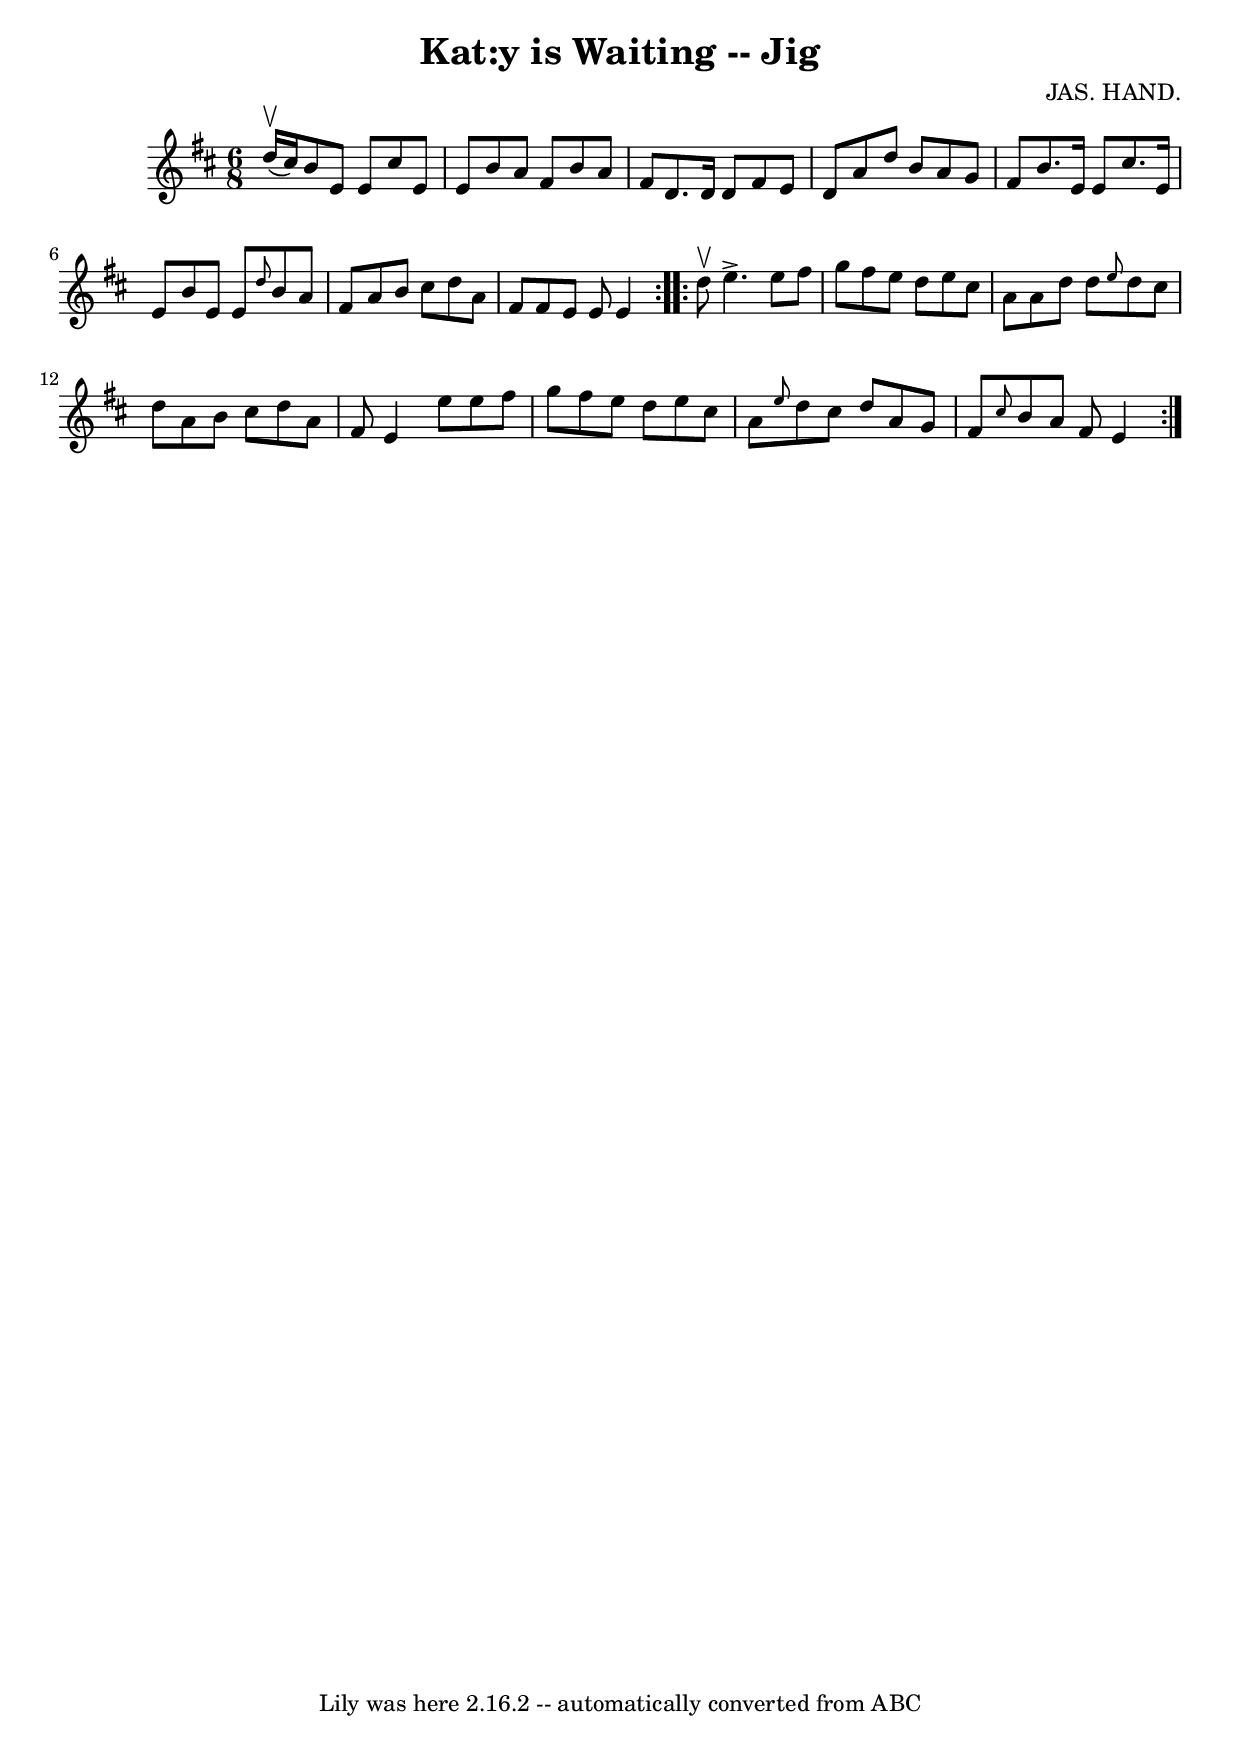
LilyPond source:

\version "2.16.2"
\include "Mammoth.ily"
\header {
  %% book = "Ryan's Mammoth Collection"
  composer = "JAS. HAND."
  crossRefNumber = "1"
  footnotes = "\\\\83 421"
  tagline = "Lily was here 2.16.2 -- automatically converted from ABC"
  title = "Kat:y is Waiting -- Jig"

}
voicedefault =  {



  \repeat volta 2 {

    \time 6/8 
    \key e \dorian
    d''16^\upbow(cis''16) |
    b'8 e'8 
    e'8 cis''8 e'8 e'8    |
    b'8 a'8 fis'8 b'8 a'8  
    fis'8    |
    d'8. d'16 d'8 fis'8 e'8 d'8    |
    
    a'8 d''8 b'8 a'8 g'8 fis'8    |
    b'8. e'16 e'8   
    cis''8. e'16 e'8    |
    b'8 e'8 e'8  \grace { d''8  
			}   
    b'8 a'8 fis'8    |
    a'8 b'8 cis''8 d''8 a'8 fis'8   |
    fis'8 e'8 e'8 e'4    
  }     
  \repeat volta 2 {
    d''8^\upbow |
    e''4.^\accent e''8 fis''8 g''8    |
    
    fis''8 e''8 d''8 e''8 cis''8 a'8    |
    a'8 d''8    
    d''8  \grace { e''8  
		 } d''8 cis''8 d''8    |
    a'8 b'8    
    cis''8 d''8 a'8 fis'8    |
    e'4 e''8 e''8 fis''8    
    g''8    |
    fis''8 e''8 d''8 e''8 cis''8 a'8    |
    
    \grace { e''8  
	   } d''8 cis''8 d''8 a'8 g'8 fis'8    |
    
    \grace { cis''8  
	   } b'8 a'8 fis'8 e'4    
  }   

}

\score{
  <<

    \context Staff="default"
    {
      \voicedefault 
      
    }

  >>
  \layout {
    
  }
  \midi {
  }

}
